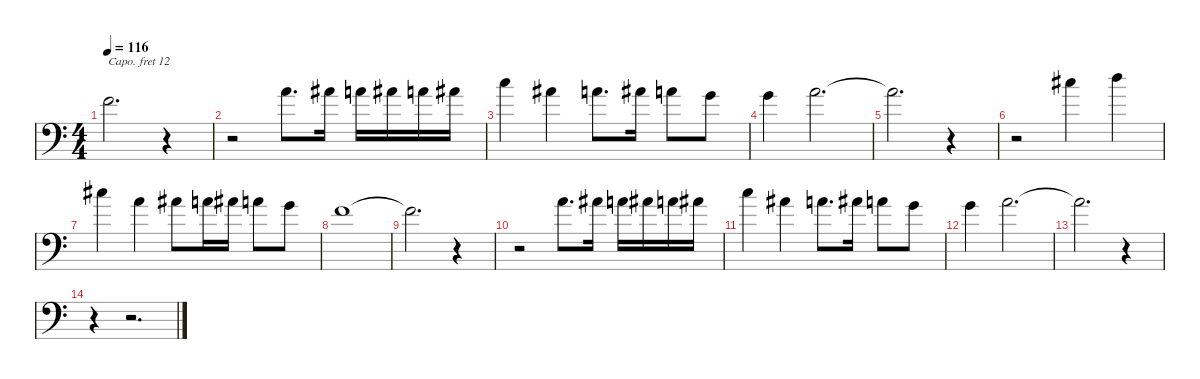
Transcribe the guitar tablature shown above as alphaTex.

\defaultSystemsLayout 4
\hideDynamics
\bracketExtendMode nobrackets
\singleTrackTrackNamePolicy hidden
\multiTrackTrackNamePolicy hidden
\firstSystemTrackNameMode fullname
\firstSystemTrackNameOrientation horizontal
\otherSystemsTrackNameOrientation horizontal
\track ("Backing Vocals" "ob.") {instrument oboe}
\staff {score}
\capo 12
\tuning (E4 B3 G3 D3 A2 E2)
\ts (4 4)
\tempo 116
\clef f4
\ks c
3.4{t}.2{d dy f beam Down} r.4{beam Down} |
r.2{beam Down} 2.3.8{d beam Down} 3.3{acc #}.16{beam Down} 2.3.16{beam Down} 3.3{acc #}.16{beam Down} 2.3.16{beam Down} 3.3{acc #}.16{beam Down} |
1.2.4{beam Down} 3.3{acc #}.4{beam Down} 2.3.8{d beam Down} 3.3{acc #}.16{beam Down} 2.3.8{beam Down} 0.3.8{beam Down} |
0.3.4{beam Down} 2.3.2{d beam Down} |
2.3{t}.2{d beam Down} r.4{beam Down} |
r.2{beam Down} 2.2{acc #}.4{beam Down} 3.2.4{beam Down} |
2.2{acc #}.4{beam Down} 2.3.4{beam Down} 3.3{acc #}.8{beam Down} 2.3.16{beam Down} 3.3{acc #}.16{beam Down} 2.3.8{beam Down} 0.3.8{beam Down} |
3.4.1{beam Down} |
3.4{t}.2{d beam Down} r.4{beam Down} |
r.2{beam Down} 2.3.8{d beam Down} 3.3{acc #}.16{beam Down} 2.3.16{beam Down} 3.3{acc #}.16{beam Down} 2.3.16{beam Down} 3.3{acc #}.16{beam Down} |
1.2.4{beam Down} 3.3{acc #}.4{beam Down} 2.3.8{d beam Down} 3.3{acc #}.16{beam Down} 2.3.8{beam Down} 0.3.8{beam Down} |
0.3.4{beam Down} 2.3.2{d beam Down} |
2.3{t}.2{d beam Down} r.4{beam Down} |
r.4{beam Down} r.2{d beam Down}
